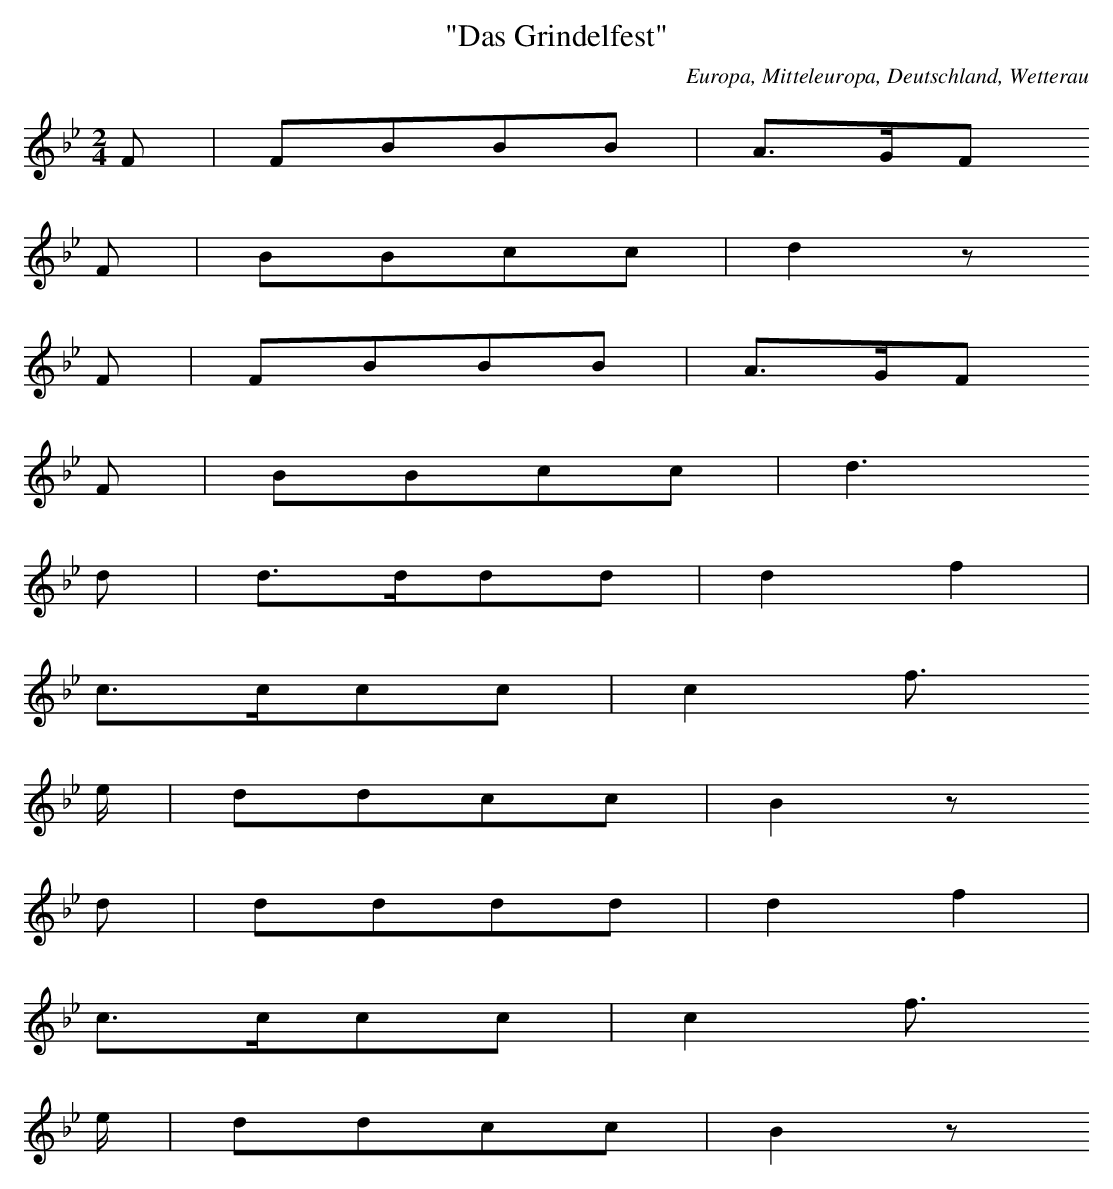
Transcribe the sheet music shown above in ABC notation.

X:1
T: "Das Grindelfest"
O: Europa, Mitteleuropa, Deutschland, Wetterau
M: 2/4
L: 1/16
K: Bb
F2 | F2B2B2B2 | A3GF2
F2 | B2B2c2c2 | d4z2
F2 | F2B2B2B2 | A3GF2
F2 | B2B2c2c2 | d6
d2 | d3dd2d2 | d4f4 |
c3cc2c2 | c4f3
e | d2d2c2c2 | B4z2
d2 | d2d2d2d2 | d4f4 |
c3cc2c2 | c4f3
e | d2d2c2c2 | B4z2
